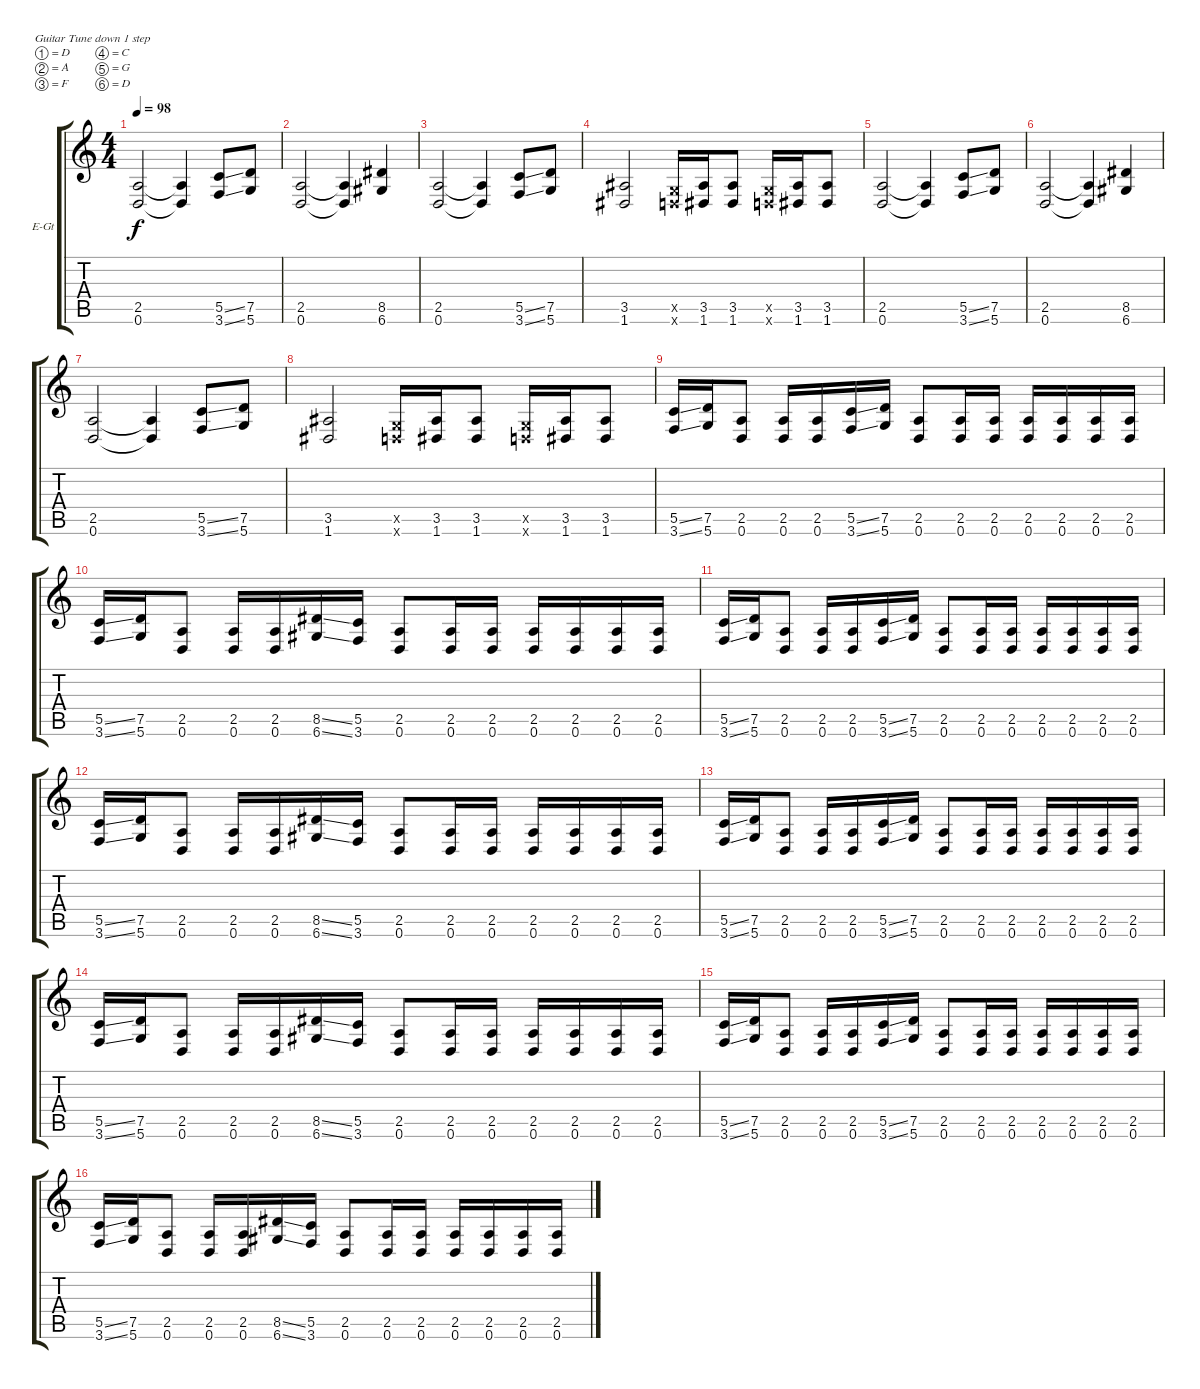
\bracketExtendMode groupsimilarinstruments
\firstSystemTrackNameOrientation horizontal
\otherSystemsTrackNameOrientation horizontal
\track ("Dimebag Darrell" "E-Gt") {instrument synthbass2}
\staff {score tabs}
\tuning (D4 A3 F3 C3 G2 D2)
\ts (4 4)
\tempo 98
\clef g2
\ks c
(2.5 0.6).2{dy f} (2.5{t} 0.6{t}).4 (5.5{ss} 3.6{ss}).8 (7.5 5.6).8 |
(2.5 0.6).2 (2.5{t} 0.6{t}).4 (8.5 6.6).4 |
(2.5 0.6).2 (2.5{t} 0.6{t}).4 (5.5{ss} 3.6{ss}).8 (7.5 5.6).8 |
(3.5 1.6).2 (0.5{x} 0.6{x}).16 (3.5 1.6).16 (3.5 1.6).8 (0.5{x} 0.6{x}).16 (3.5 1.6).16 (3.5 1.6).8 |
(2.5 0.6).2 (2.5{t} 0.6{t}).4 (5.5{ss} 3.6{ss}).8 (7.5 5.6).8 |
(2.5 0.6).2 (2.5{t} 0.6{t}).4 (8.5 6.6).4 |
(2.5 0.6).2 (2.5{t} 0.6{t}).4 (5.5{ss} 3.6{ss}).8 (7.5 5.6).8 |
(3.5 1.6).2 (0.5{x} 0.6{x}).16 (3.5 1.6).16 (3.5 1.6).8 (0.5{x} 0.6{x}).16 (3.5 1.6).16 (3.5 1.6).8 |
(5.5{ss} 3.6{ss}).16 (7.5 5.6).16 (2.5 0.6).8 (2.5 0.6).16 (2.5 0.6).16 (5.5{ss} 3.6{ss}).16 (7.5 5.6).16 (2.5 0.6).8 (2.5 0.6).16 (2.5 0.6).16 (2.5 0.6).16 (2.5 0.6).16 (2.5 0.6).16 (2.5 0.6).16 |
(5.5{ss} 3.6{ss}).16 (7.5 5.6).16 (2.5 0.6).8 (2.5 0.6).16 (2.5 0.6).16 (8.5{ss} 6.6{ss}).16 (5.5 3.6).16 (2.5 0.6).8 (2.5 0.6).16 (2.5 0.6).16 (2.5 0.6).16 (2.5 0.6).16 (2.5 0.6).16 (2.5 0.6).16 |
(5.5{ss} 3.6{ss}).16 (7.5 5.6).16 (2.5 0.6).8 (2.5 0.6).16 (2.5 0.6).16 (5.5{ss} 3.6{ss}).16 (7.5 5.6).16 (2.5 0.6).8 (2.5 0.6).16 (2.5 0.6).16 (2.5 0.6).16 (2.5 0.6).16 (2.5 0.6).16 (2.5 0.6).16 |
(5.5{ss} 3.6{ss}).16 (7.5 5.6).16 (2.5 0.6).8 (2.5 0.6).16 (2.5 0.6).16 (8.5{ss} 6.6{ss}).16 (5.5 3.6).16 (2.5 0.6).8 (2.5 0.6).16 (2.5 0.6).16 (2.5 0.6).16 (2.5 0.6).16 (2.5 0.6).16 (2.5 0.6).16 |
(5.5{ss} 3.6{ss}).16 (7.5 5.6).16 (2.5 0.6).8 (2.5 0.6).16 (2.5 0.6).16 (5.5{ss} 3.6{ss}).16 (7.5 5.6).16 (2.5 0.6).8 (2.5 0.6).16 (2.5 0.6).16 (2.5 0.6).16 (2.5 0.6).16 (2.5 0.6).16 (2.5 0.6).16 |
(5.5{ss} 3.6{ss}).16 (7.5 5.6).16 (2.5 0.6).8 (2.5 0.6).16 (2.5 0.6).16 (8.5{ss} 6.6{ss}).16 (5.5 3.6).16 (2.5 0.6).8 (2.5 0.6).16 (2.5 0.6).16 (2.5 0.6).16 (2.5 0.6).16 (2.5 0.6).16 (2.5 0.6).16 |
(5.5{ss} 3.6{ss}).16 (7.5 5.6).16 (2.5 0.6).8 (2.5 0.6).16 (2.5 0.6).16 (5.5{ss} 3.6{ss}).16 (7.5 5.6).16 (2.5 0.6).8 (2.5 0.6).16 (2.5 0.6).16 (2.5 0.6).16 (2.5 0.6).16 (2.5 0.6).16 (2.5 0.6).16 |
(5.5{ss} 3.6{ss}).16 (7.5 5.6).16 (2.5 0.6).8 (2.5 0.6).16 (2.5 0.6).16 (8.5{ss} 6.6{ss}).16 (5.5 3.6).16 (2.5 0.6).8 (2.5 0.6).16 (2.5 0.6).16 (2.5 0.6).16 (2.5 0.6).16 (2.5 0.6).16 (2.5 0.6).16
